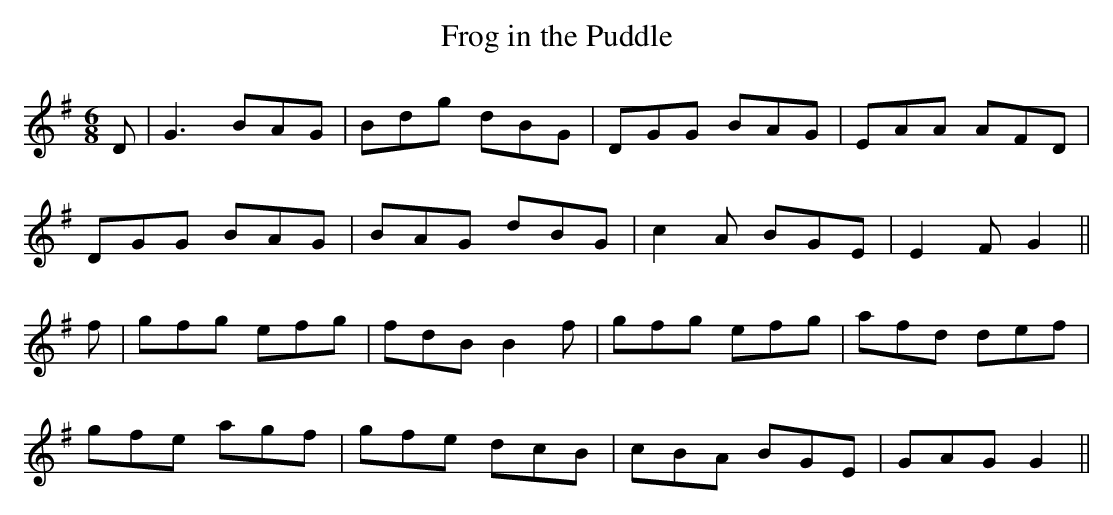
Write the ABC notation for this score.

X:1
T: Frog in the Puddle
L: 1/8
M: 6/8
K: G
D|G3 BAG|Bdg dBG|DGG BAG|EAA AFD|
DGG BAG|BAG dBG|c2A BGE|E2F G2 ||
f|gfg efg|fdB B2f|gfg efg|afd def|
gfe agf|gfe dcB|cBA BGE|GAG G2 ||
